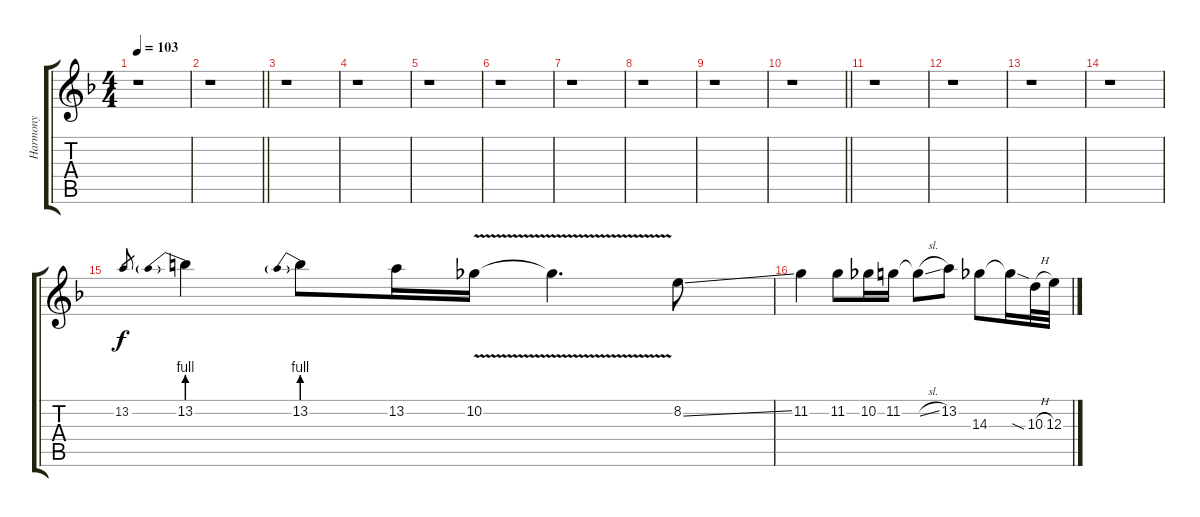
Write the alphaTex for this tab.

\track ("Harmony" "Harmony") {instrument distortionguitar}
\staff {score tabs}
\tuning (Db4 Ab3 E3 B2 Gb2 B1) {hide}
\ts (4 4)
\tempo 103
\clef g2
\ks f
r.1{dy f} |
\barLineRight lightlight
r.1 |
r.1 |
r.1 |
r.1 |
r.1 |
r.1 |
r.1 |
r.1 |
\barLineRight lightlight
r.1 |
r.1 |
r.1 |
r.1 |
r.1 |
13.2.8{gr} 13.2{be (prebend 0 4 60 4)}.4 13.2{be (prebend 0 4 60 4)}.8 13.2.16 10.2{v}.16 10.2{v t}.4{d} 8.2{ss}.8 |
11.2.4 11.2.8 10.2.16 11.2.16 11.2{sl t}.8 13.2.8 14.3.8 14.3{sod t}.16 10.3{h}.32 12.3.32
